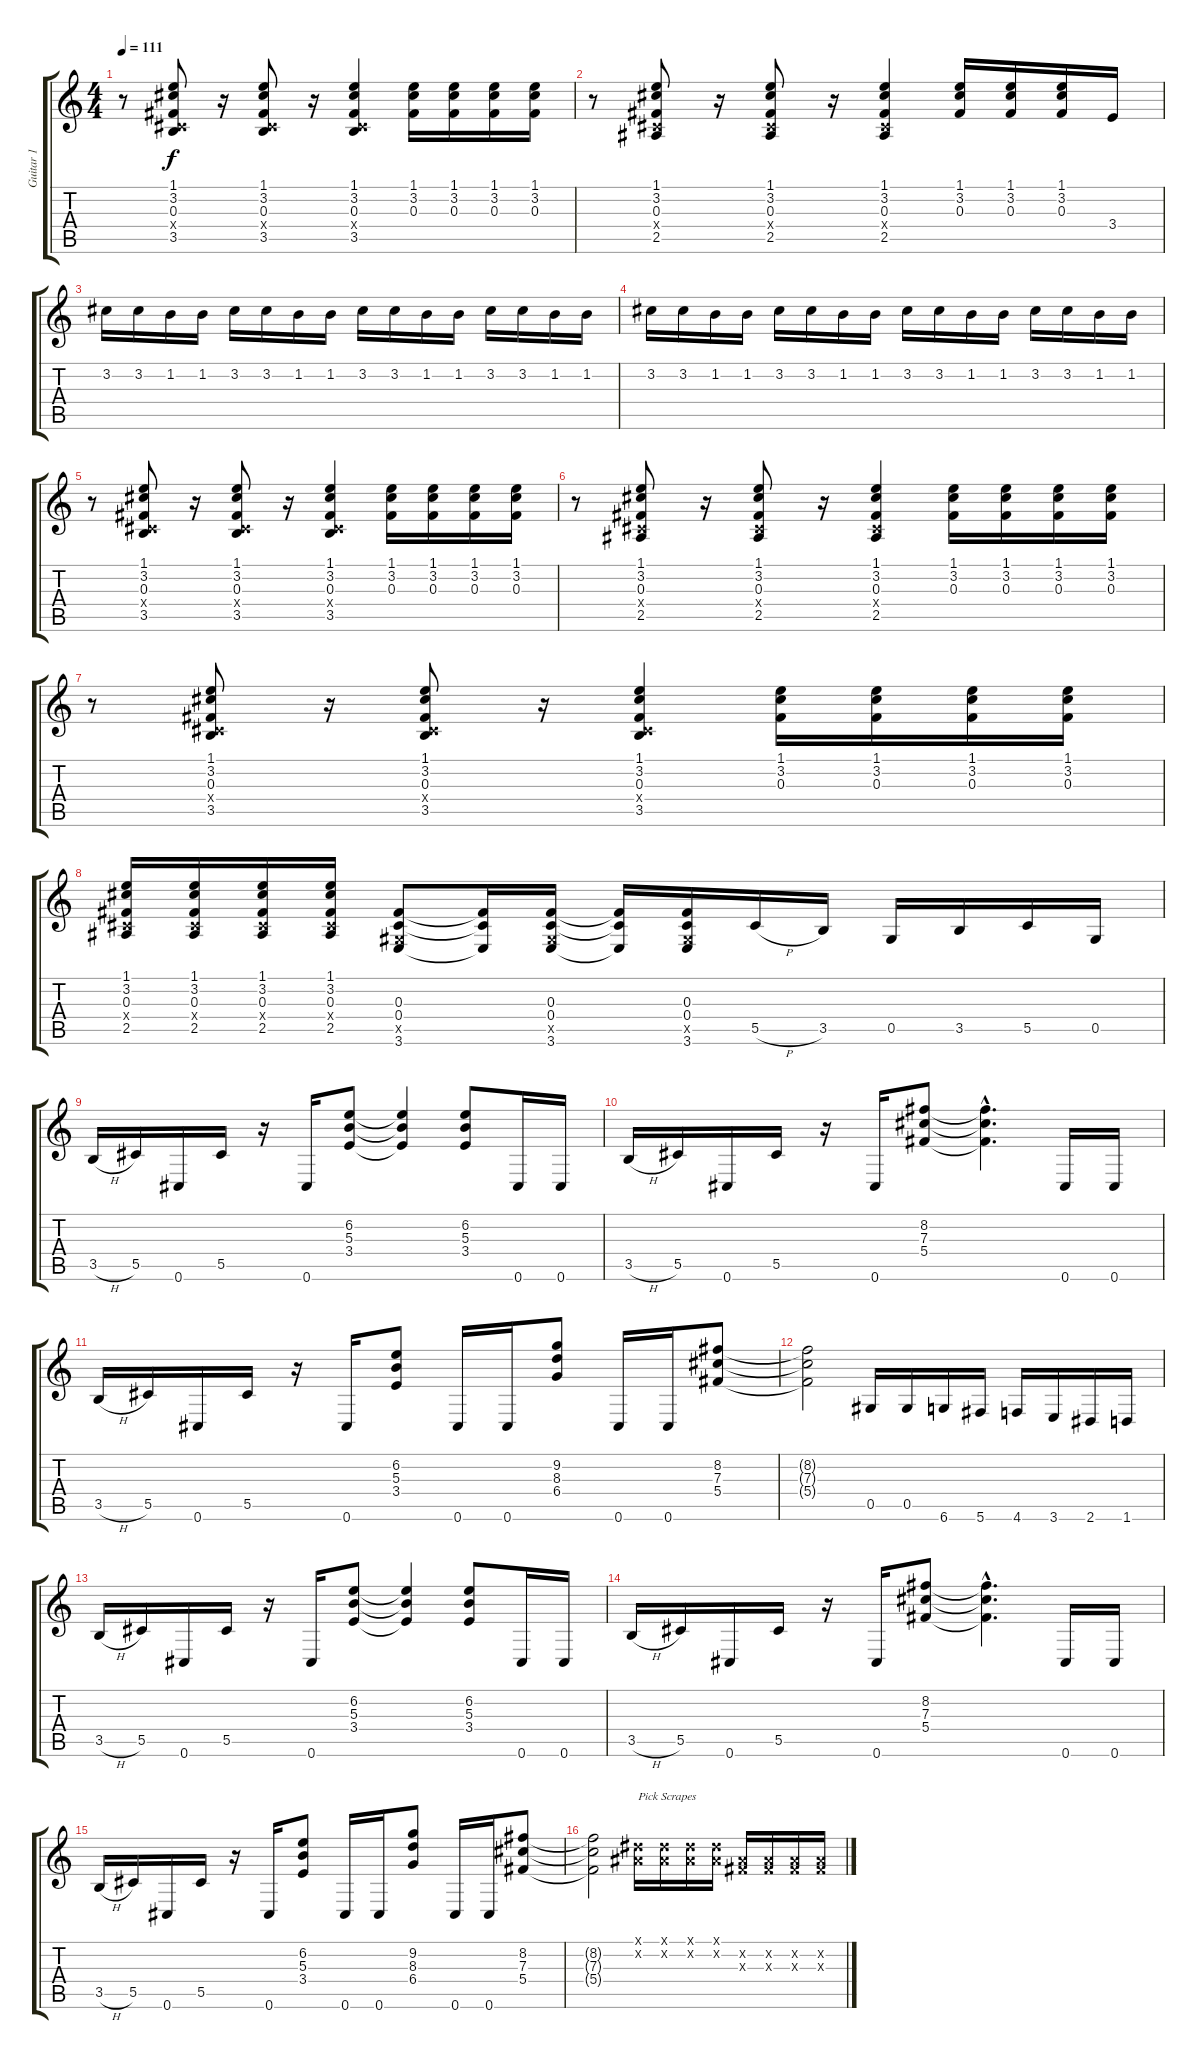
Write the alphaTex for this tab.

\track ("Guitar 1" "Guitar 1") {instrument overdrivenguitar}
\staff {score tabs}
\tuning (Eb4 Bb3 Gb3 Db3 Ab2 Db2) {hide}
\ts (4 4)
\tempo 111
\clef g2
\ks c
r.8{dy f} (1.1 3.2 0.3 0.4{x} 3.5).8 r.16 (1.1 3.2 0.3 0.4{x} 3.5).8 r.16 (1.1 3.2 0.3 0.4{x} 3.5).4 (1.1 3.2 0.3).16 (1.1 3.2 0.3).16 (1.1 3.2 0.3).16 (1.1 3.2 0.3).16 |
r.8 (1.1 3.2 0.3 0.4{x} 2.5).8 r.16 (1.1 3.2 0.3 0.4{x} 2.5).8 r.16 (1.1 3.2 0.3 0.4{x} 2.5).4 (1.1 3.2 0.3).16 (1.1 3.2 0.3).16 (1.1 3.2 0.3).16 3.4.16 |
3.2.16 3.2.16 1.2.16 1.2.16 3.2.16 3.2.16 1.2.16 1.2.16 3.2.16 3.2.16 1.2.16 1.2.16 3.2.16 3.2.16 1.2.16 1.2.16 |
3.2.16 3.2.16 1.2.16 1.2.16 3.2.16 3.2.16 1.2.16 1.2.16 3.2.16 3.2.16 1.2.16 1.2.16 3.2.16 3.2.16 1.2.16 1.2.16 |
r.8 (1.1 3.2 0.3 0.4{x} 3.5).8 r.16 (1.1 3.2 0.3 0.4{x} 3.5).8 r.16 (1.1 3.2 0.3 0.4{x} 3.5).4 (1.1 3.2 0.3).16 (1.1 3.2 0.3).16 (1.1 3.2 0.3).16 (1.1 3.2 0.3).16 |
r.8 (1.1 3.2 0.3 0.4{x} 2.5).8 r.16 (1.1 3.2 0.3 0.4{x} 2.5).8 r.16 (1.1 3.2 0.3 0.4{x} 2.5).4 (1.1 3.2 0.3).16 (1.1 3.2 0.3).16 (1.1 3.2 0.3).16 (1.1 3.2 0.3).16 |
r.8 (1.1 3.2 0.3 0.4{x} 3.5).8 r.16 (1.1 3.2 0.3 0.4{x} 3.5).8 r.16 (1.1 3.2 0.3 0.4{x} 3.5).4 (1.1 3.2 0.3).16 (1.1 3.2 0.3).16 (1.1 3.2 0.3).16 (1.1 3.2 0.3).16 |
(1.1 3.2 0.3 0.4{x} 2.5).16 (1.1 3.2 0.3 0.4{x} 2.5).16 (1.1 3.2 0.3 0.4{x} 2.5).16 (1.1 3.2 0.3 0.4{x} 2.5).16 (0.3 0.4 0.5{x} 3.6).8 (0.3{t} 0.4{t} 3.6{t}).16 (0.3 0.4 0.5{x} 3.6).16 (0.3{t} 0.4{t} 3.6{t}).16 (0.3 0.4 0.5{x} 3.6).16 5.5{h}.16 3.5.16 0.5.16 3.5.16 5.5.16 0.5.16 |
3.5{h}.16 5.5.16 0.6.16 5.5.16 r.16 0.6.16 (6.2 5.3 3.4).8 (6.2{t} 5.3{t} 3.4{t}).4 (6.2 5.3 3.4).8 0.6.16 0.6.16 |
3.5{h}.16 5.5.16 0.6.16 5.5.16 r.16 0.6.16 (8.2 7.3 5.4).8 (8.2{hac t} 7.3{hac t} 5.4{hac t}).4{d} 0.6.16 0.6.16 |
3.5{h}.16 5.5.16 0.6.16 5.5.16 r.16 0.6.16 (6.2 5.3 3.4).8 0.6.16 0.6.16 (9.2 8.3 6.4).8 0.6.16 0.6.16 (8.2 7.3 5.4).8 |
(8.2{t} 7.3{t} 5.4{t}).2 0.5.16 0.5.16 6.6.16 5.6.16 4.6.16 3.6.16 2.6.16 1.6.16 |
3.5{h}.16 5.5.16 0.6.16 5.5.16 r.16 0.6.16 (6.2 5.3 3.4).8 (6.2{t} 5.3{t} 3.4{t}).4 (6.2 5.3 3.4).8 0.6.16 0.6.16 |
3.5{h}.16 5.5.16 0.6.16 5.5.16 r.16 0.6.16 (8.2 7.3 5.4).8 (8.2{hac t} 7.3{hac t} 5.4{hac t}).4{d} 0.6.16 0.6.16 |
3.5{h}.16 5.5.16 0.6.16 5.5.16 r.16 0.6.16 (6.2 5.3 3.4).8 0.6.16 0.6.16 (9.2 8.3 6.4).8 0.6.16 0.6.16 (8.2 7.3 5.4).8 |
(8.2{t} 7.3{t} 5.4{t}).2 (0.1{x} 0.2{x}).16{txt "Pick Scrapes"} (0.1{x} 0.2{x}).16 (0.1{x} 0.2{x}).16 (0.1{x} 0.2{x}).16 (0.2{x} 0.3{x}).16 (0.2{x} 0.3{x}).16 (0.2{x} 0.3{x}).16 (0.2{x} 0.3{x}).16
